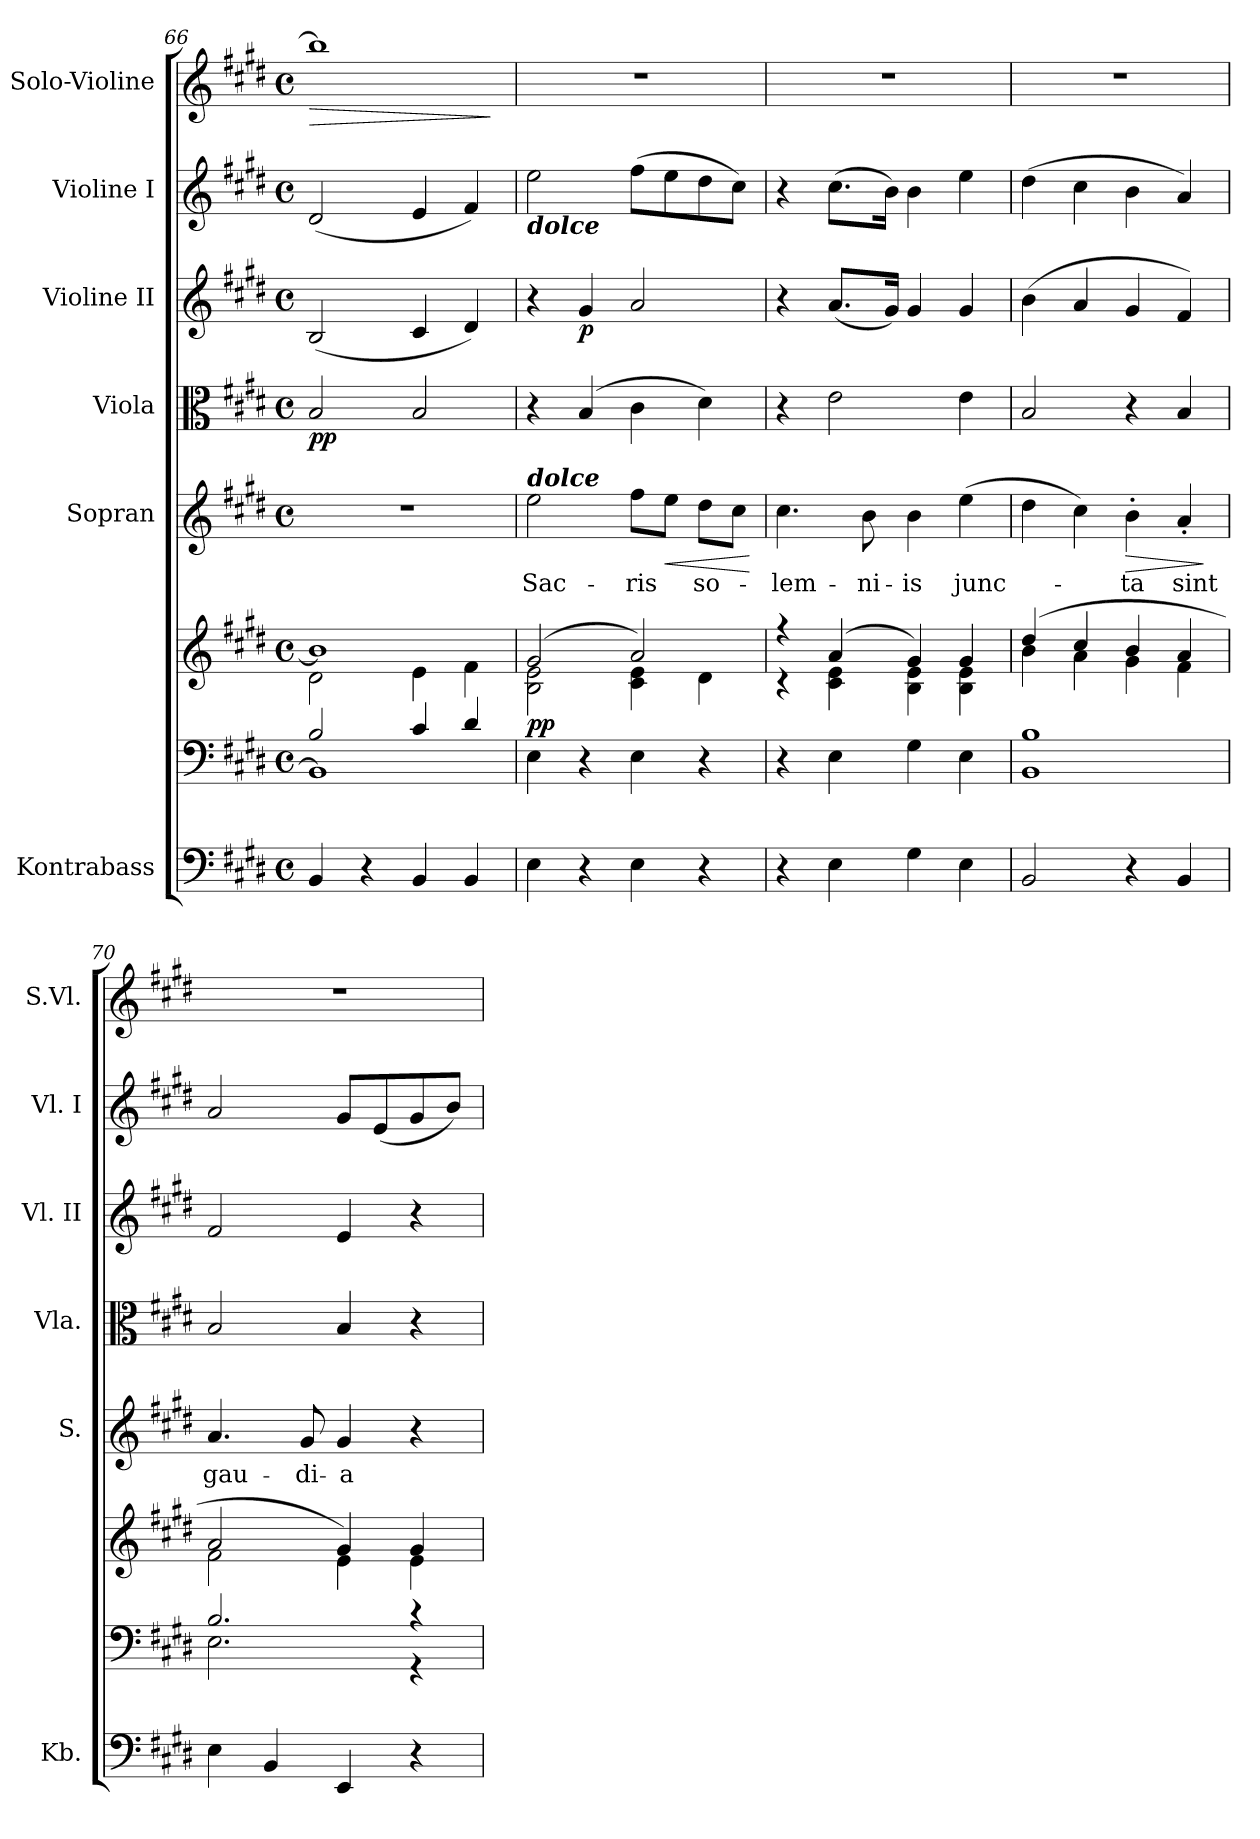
**kern	**kern	**kern	**dynam	**kern	**text	**dynam	**kern	**dynam	**kern	**dynam	**kern	**kern	**dynam
*part7	*part6	*part6	*part6	*part5	*part5	*part5	*part4	*part4	*part3	*part3	*part2	*part1	*part1
*staff8	*staff7	*staff6	*staff6/7	*staff5	*staff5	*staff5	*staff4	*staff4	*staff3	*staff3	*staff2	*staff1	*staff1
*I"Kontrabass	*	*	*	*I"Sopran	*	*	*I"Viola	*	*I"Violine II	*	*I"Violine I	*I"Solo-Violine	*
*I'Kb.	*	*	*	*I'S.	*	*	*I'Vla.	*	*I'Vl. II	*	*I'Vl. I	*I'S.Vl.	*
*clefF4	*clefF4	*clefG2	*	*clefG2	*	*	*clefC3	*	*clefG2	*	*clefG2	*clefG2	*
*ITrd7c12	*	*	*	*	*	*	*	*	*	*	*	*	*
*k[f#c#g#d#]	*k[f#c#g#d#]	*k[f#c#g#d#]	*	*k[f#c#g#d#]	*	*	*k[f#c#g#d#]	*	*k[f#c#g#d#]	*	*k[f#c#g#d#]	*k[f#c#g#d#]	*
*E:	*E:	*E:	*	*E:	*	*	*E:	*	*E:	*	*E:	*E:	*
*M4/4	*M4/4	*M4/4	*	*M4/4	*	*	*M4/4	*	*M4/4	*	*M4/4	*M4/4	*
*met(c)	*met(c)	*met(c)	*	*met(c)	*	*	*met(c)	*	*met(c)	*	*met(c)	*met(c)	*
=66	=66	=66	=66	=66	=66	=66	=66	=66	=66	=66	=66	=66	=66
*	*^	*^	*	*	*	*	*	*	*	*	*	*	*
!	!	!	!	!	!	!	!	!	!	!LO:DY:b	!	!	!	!	!LO:HP:b
4BBB/	2B/	1BB]	1b]	2d#\	.	1r	.	.	2B/	pp	(<2B/	.	(<2d#/	1bb]	>
4r	.	.	.	.	.	.	.	.	.	.	.	.	.	.	.
4BBB/	4c#/	.	.	4e\	.	.	.	.	2B/	.	4c#/	.	4e/	.	.
4BBB/	4d#/	.	.	4f#\	.	.	.	.	.	.	4d#/)	.	4f#/)	.	.
*	*v	*v	*	*	*	*	*	*	*	*	*	*	*	*	*
*	*	*v	*v	*	*	*	*	*	*	*	*	*	*	*
.	.	.	.	.	.	.	.	.	.	.	.	.	]
=67	=67	=67	=67	=67	=67	=67	=67	=67	=67	=67	=67	=67	=67
*	*	*^	*	*	*	*	*	*	*	*	*	*	*
!	!	!	!	!	!	!	!	!	!	!	!	!LO:TX:b:Bi:t=dolce	!	!
!	!	!	!	!	!LO:TX:a:Bi:t=dolce	!	!	!	!	!	!	!	!	!
!	!	!	!	!LO:DY:b	!	!LO:LY:b	!	!	!	!	!	!	!	!
4EE\	4E\	(2g#/	2B\ 2e\	pp	2ee\	Sac-	.	4r	.	4r	.	2ee\	1r	.
!	!	!	!	!	!	!	!	!	!	!	!LO:DY:b	!	!	!
4r	4r	.	.	.	.	.	.	(4B/	.	4g#/	p	.	.	.
!	!	!	!	!	!	!LO:LY:b	!	!	!	!	!	!	!	!
4EE\	4E\	2a/)	4c#\ 4e\	.	8ff#\L	-ris	.	4c#\	.	2a/	.	(>8ff#\L	.	.
!	!	!	!	!	!	!	!LO:HP:b	!	!	!	!	!	!	!
.	.	.	.	.	8ee\J	.	<	.	.	.	.	8ee\	.	.
!	!	!	!	!	!	!LO:LY:b	!	!	!	!	!	!	!	!
4r	4r	.	4d#\	.	8dd#\L	so-	.	4d#\)	.	.	.	8dd#\	.	.
.	.	.	.	.	8cc#\J	.	.	.	.	.	.	8cc#\J)	.	.
*	*	*v	*v	*	*	*	*	*	*	*	*	*	*	*
.	.	.	.	.	.	[	.	.	.	.	.	.	.
!!LO:PB:g=z
=68	=68	=68	=68	=68	=68	=68	=68	=68	=68	=68	=68	=68	=68
*	*	*^	*	*	*	*	*	*	*	*	*	*	*
!	!	!	!	!	!	!LO:LY:b	!	!	!	!	!	!	!	!
4r	4r	4r	4r	.	4.cc#\	-lem-	.	4r	.	4r	.	4r	1r	.
4EE\	4E\	(4a/	4c#\ 4e\	.	.	.	.	2e\	.	(<8.a/L	.	(>8.cc#\L	.	.
!	!	!	!	!	!	!LO:LY:b	!	!	!	!	!	!	!	!
.	.	.	.	.	8b\	-ni-	.	.	.	.	.	.	.	.
.	.	.	.	.	.	.	.	.	.	16g#/Jk)	.	16b\Jk)	.	.
!	!	!	!	!	!	!LO:LY:b	!	!	!	!	!	!	!	!
4GG#\	4G#\	4g#/)	4B\ 4e\	.	4b\	-is	.	.	.	4g#/	.	4b\	.	.
!	!	!	!	!	!	!LO:LY:b	!	!	!	!	!	!	!	!
4EE\	4E\	4g#/	4B\ 4e\	.	(>4ee\	junc-	.	4e\	.	4g#/	.	4ee\	.	.
=69	=69	=69	=69	=69	=69	=69	=69	=69	=69	=69	=69	=69	=69	=69
*	*^	*	*	*	*	*	*	*	*	*	*	*	*	*
2BBB/	1B	1BB	(4dd#/	4b\	.	4dd#\	.	.	2B/	.	(>4b\	.	(>4dd#\	1r	.
.	.	.	4cc#/	4a\	.	4cc#\)	.	.	.	.	4a/	.	4cc#\	.	.
!	!	!	!	!	!	!	!LO:LY:b	!LO:HP:b	!	!	!	!	!	!	!
4r	.	.	4b/	4g#\	.	4b'>\	-ta	>	4r	.	4g#/	.	4b\	.	.
!	!	!	!	!	!	!	!LO:LY:b	!	!	!	!	!	!	!	!
4BBB/	.	.	4a/	4f#\	.	4a'</	sint	.	4B/	.	4f#/)	.	4a/)	.	.
*	*v	*v	*	*	*	*	*	*	*	*	*	*	*	*	*
*	*	*v	*v	*	*	*	*	*	*	*	*	*	*	*
.	.	.	.	.	.	]	.	.	.	.	.	.	.
=70	=70	=70	=70	=70	=70	=70	=70	=70	=70	=70	=70	=70	=70
*	*^	*^	*	*	*	*	*	*	*	*	*	*	*
!	!	!	!	!	!	!	!LO:LY:b	!	!	!	!	!	!	!	!
4EE\	2.B/	2.E\	2a/	2f#\	.	4.a/	gau-	.	2B/	.	2f#/	.	2a/	1r	.
4BBB/	.	.	.	.	.	.	.	.	.	.	.	.	.	.	.
!	!	!	!	!	!	!	!LO:LY:b	!	!	!	!	!	!	!	!
.	.	.	.	.	.	8g#/	-di-	.	.	.	.	.	.	.	.
!	!	!	!	!	!	!	!LO:LY:b	!	!	!	!	!	!	!	!
4EEE/	.	.	4g#/)	4e\	.	4g#/	-a	.	4B/	.	4e/	.	8g#/L	.	.
.	.	.	.	.	.	.	.	.	.	.	.	.	(<8e/	.	.
4r	4r	4r	4g#/	4e\	.	4r	.	.	4r	.	4r	.	8g#/	.	.
.	.	.	.	.	.	.	.	.	.	.	.	.	8b/J)	.	.
*	*v	*v	*	*	*	*	*	*	*	*	*	*	*	*	*
*	*	*v	*v	*	*	*	*	*	*	*	*	*	*	*
=	=	=	=	=	=	=	=	=	=	=	=	=	=
*-	*-	*-	*-	*-	*-	*-	*-	*-	*-	*-	*-	*-	*-
